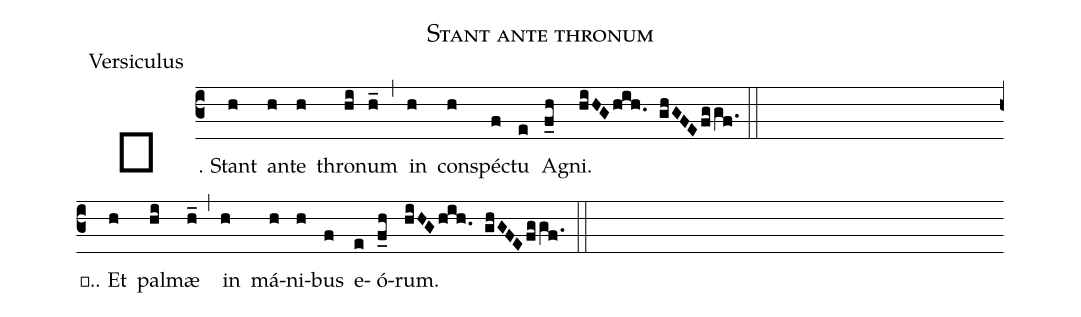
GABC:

name:Stant ante thronum;
office-part:Versiculus;
%%
(c3) ℣. St{a}nt(h) an(h)te(h) thro(hi)num(h_) (,)
in(h) con(h)spé(f)ctu(e) A(f_h)gni.(hiHGhih. ghGFEfggf.) (::Z)

℟.. Et(h) pal(hi)mæ(h_) (,)
in(h) má(h)ni(h)bus(f) e(e)ó(f_h)rum.(hiHGhih. ghGFEfggf.) (::)
